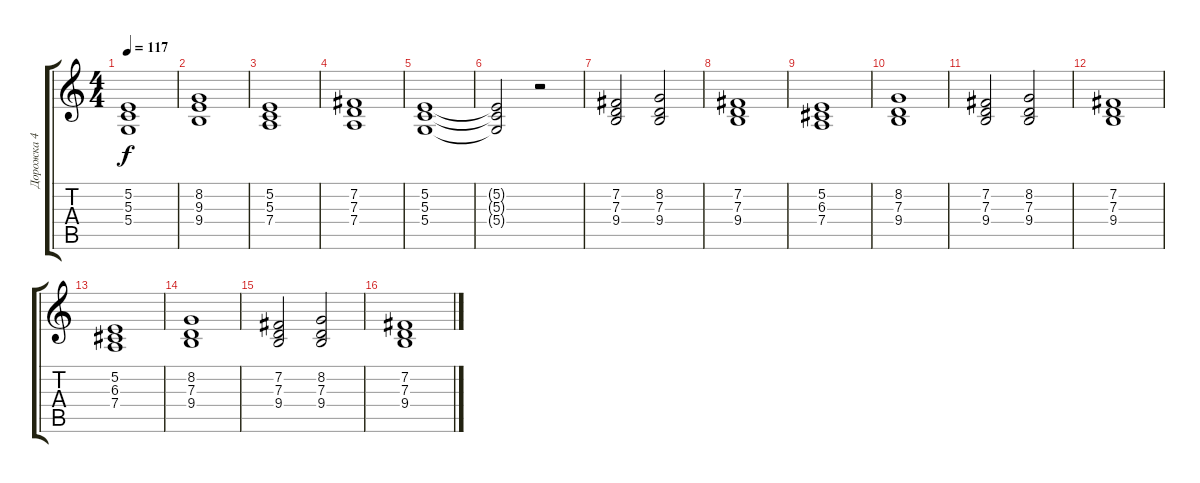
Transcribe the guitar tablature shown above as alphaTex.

\track ("Дорожка 4" "Дорожка 4") {instrument pad2warm}
\staff {score tabs}
\tuning (E4 B3 G3 D3 A2 E2) {hide}
\ts (4 4)
\tempo 117
\clef g2
\ks c
(5.2 5.3 5.4).1{dy f} |
(8.2 9.3 9.4).1 |
(5.2 5.3 7.4).1 |
(7.2 7.3 7.4).1 |
(5.2 5.3 5.4).1 |
(5.2{t} 5.3{t} 5.4{t}).2 r.2 |
(7.2 7.3 9.4).2 (8.2 7.3 9.4).2 |
(7.2 7.3 9.4).1 |
(5.2 6.3 7.4).1 |
(8.2 7.3 9.4).1 |
(7.2 7.3 9.4).2 (8.2 7.3 9.4).2 |
(7.2 7.3 9.4).1 |
(5.2 6.3 7.4).1 |
(8.2 7.3 9.4).1 |
(7.2 7.3 9.4).2 (8.2 7.3 9.4).2 |
(7.2 7.3 9.4).1
